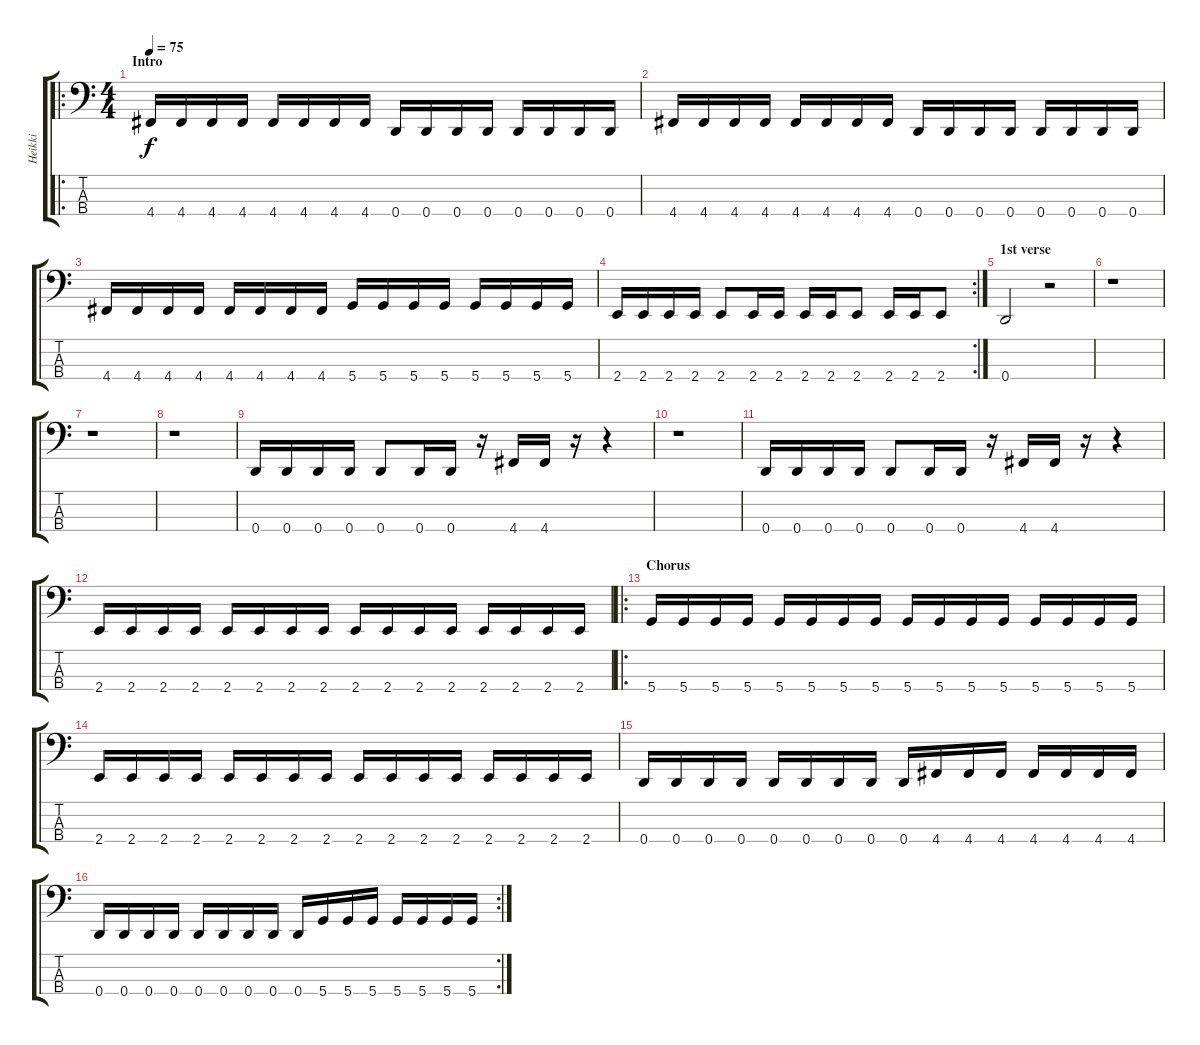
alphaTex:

\track ("Heikki" "Heikki") {instrument electricbassfinger}
\staff {score tabs}
\tuning (G2 D2 A1 D1) {hide}
\ro
\ts (4 4)
\section ("" "Intro")
\tempo 75
\clef f4
\ks c
4.4.16{dy f instrument electricbassfinger} 4.4.16 4.4.16 4.4.16 4.4.16 4.4.16 4.4.16 4.4.16 0.4.16 0.4.16 0.4.16 0.4.16 0.4.16 0.4.16 0.4.16 0.4.16 |
4.4.16 4.4.16 4.4.16 4.4.16 4.4.16 4.4.16 4.4.16 4.4.16 0.4.16 0.4.16 0.4.16 0.4.16 0.4.16 0.4.16 0.4.16 0.4.16 |
4.4.16 4.4.16 4.4.16 4.4.16 4.4.16 4.4.16 4.4.16 4.4.16 5.4.16 5.4.16 5.4.16 5.4.16 5.4.16 5.4.16 5.4.16 5.4.16 |
\rc 2
2.4.16 2.4.16 2.4.16 2.4.16 2.4.8 2.4.16 2.4.16 2.4.16 2.4.16 2.4.8 2.4.16 2.4.16 2.4.8 |
\section ("" "1st verse")
0.4.2 r.2 |
r.1 |
r.1 |
r.1 |
0.4.16 0.4.16 0.4.16 0.4.16 0.4.8 0.4.16 0.4.16 r.16 4.4.16 4.4.16 r.16 r.4 |
r.1 |
0.4.16 0.4.16 0.4.16 0.4.16 0.4.8 0.4.16 0.4.16 r.16 4.4.16 4.4.16 r.16 r.4 |
2.4.16 2.4.16 2.4.16 2.4.16 2.4.16 2.4.16 2.4.16 2.4.16 2.4.16 2.4.16 2.4.16 2.4.16 2.4.16 2.4.16 2.4.16 2.4.16 |
\ro
\section ("" "Chorus")
5.4.16 5.4.16 5.4.16 5.4.16 5.4.16 5.4.16 5.4.16 5.4.16 5.4.16 5.4.16 5.4.16 5.4.16 5.4.16 5.4.16 5.4.16 5.4.16 |
2.4.16 2.4.16 2.4.16 2.4.16 2.4.16 2.4.16 2.4.16 2.4.16 2.4.16 2.4.16 2.4.16 2.4.16 2.4.16 2.4.16 2.4.16 2.4.16 |
0.4.16 0.4.16 0.4.16 0.4.16 0.4.16 0.4.16 0.4.16 0.4.16 0.4.16 4.4.16 4.4.16 4.4.16 4.4.16 4.4.16 4.4.16 4.4.16 |
\rc 2
0.4.16 0.4.16 0.4.16 0.4.16 0.4.16 0.4.16 0.4.16 0.4.16 0.4.16 5.4.16 5.4.16 5.4.16 5.4.16 5.4.16 5.4.16 5.4.16
